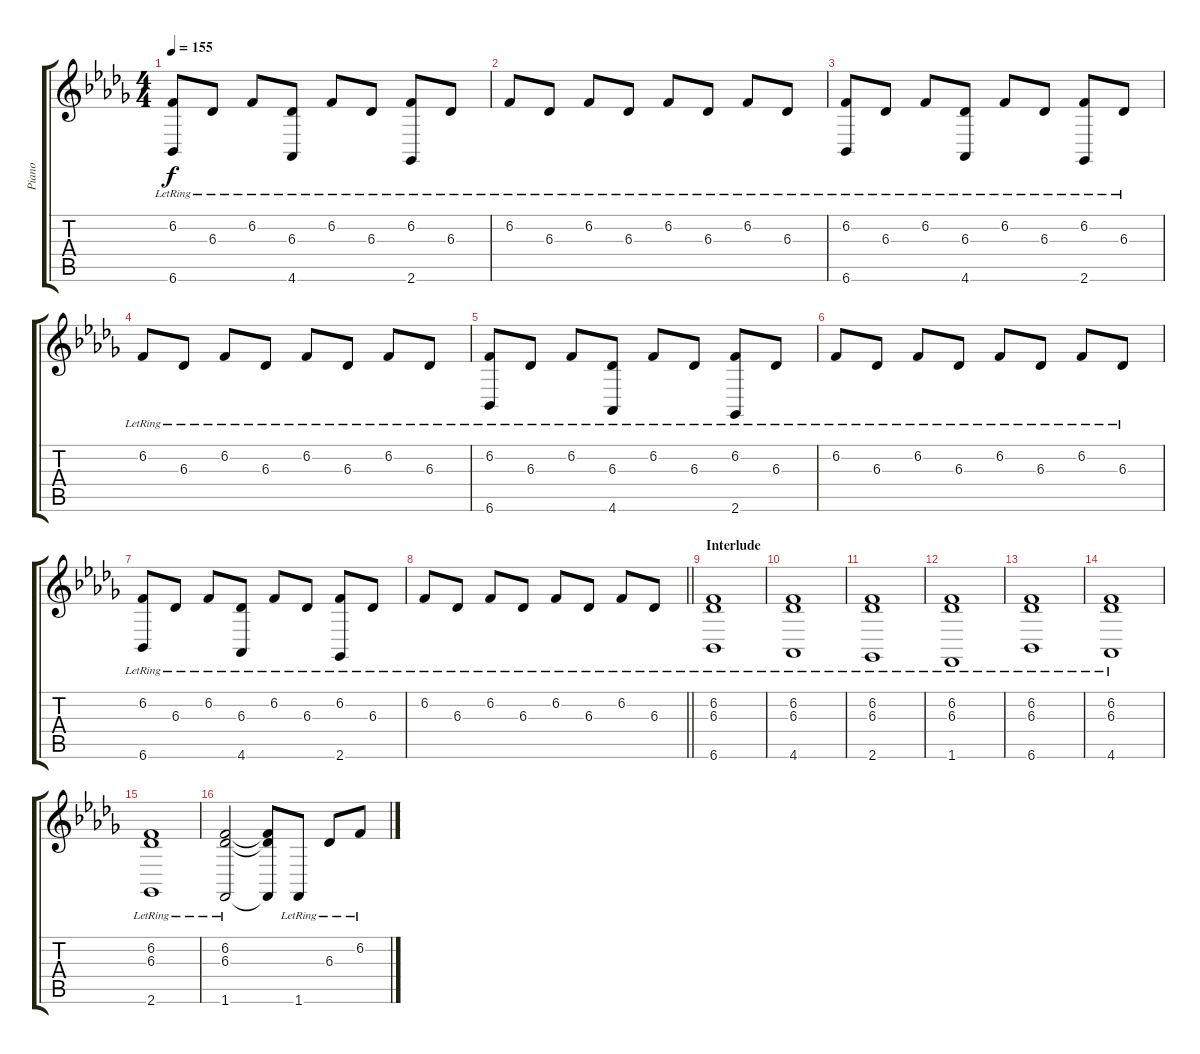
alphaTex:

\track ("Piano" "Piano") {instrument acousticgrandpiano}
\staff {score tabs}
\tuning (E4 B3 G3 D3 A2 E2) {hide}
\ts (4 4)
\tempo 155
\clef g2
\ks db
(6.2{lr} 6.6{lr}).8{dy f} 6.3{lr}.8 6.2{lr}.8 (6.3{lr} 4.6{lr}).8 6.2{lr}.8 6.3{lr}.8 (6.2{lr} 2.6{lr}).8 6.3{lr}.8 |
6.2{lr}.8 6.3{lr}.8 6.2{lr}.8 6.3{lr}.8 6.2{lr}.8 6.3{lr}.8 6.2{lr}.8 6.3{lr}.8 |
(6.2{lr} 6.6{lr}).8 6.3{lr}.8 6.2{lr}.8 (6.3{lr} 4.6{lr}).8 6.2{lr}.8 6.3{lr}.8 (6.2{lr} 2.6{lr}).8 6.3{lr}.8 |
6.2{lr}.8 6.3{lr}.8 6.2{lr}.8 6.3{lr}.8 6.2{lr}.8 6.3{lr}.8 6.2{lr}.8 6.3{lr}.8 |
(6.2{lr} 6.6{lr}).8 6.3{lr}.8 6.2{lr}.8 (6.3{lr} 4.6{lr}).8 6.2{lr}.8 6.3{lr}.8 (6.2{lr} 2.6{lr}).8 6.3{lr}.8 |
6.2{lr}.8 6.3{lr}.8 6.2{lr}.8 6.3{lr}.8 6.2{lr}.8 6.3{lr}.8 6.2{lr}.8 6.3{lr}.8 |
(6.2{lr} 6.6{lr}).8 6.3{lr}.8 6.2{lr}.8 (6.3{lr} 4.6{lr}).8 6.2{lr}.8 6.3{lr}.8 (6.2{lr} 2.6{lr}).8 6.3{lr}.8 |
\barLineRight lightlight
6.2{lr}.8 6.3{lr}.8 6.2{lr}.8 6.3{lr}.8 6.2{lr}.8 6.3{lr}.8 6.2{lr}.8 6.3{lr}.8 |
\section ("" "Interlude")
(6.2{lr} 6.3{lr} 6.6{lr}).1 |
(6.2{lr} 6.3{lr} 4.6{lr}).1 |
(6.2{lr} 6.3{lr} 2.6{lr}).1 |
(6.2{lr} 6.3{lr} 1.6{lr}).1 |
(6.2{lr} 6.3{lr} 6.6{lr}).1 |
(6.2{lr} 6.3{lr} 4.6{lr}).1 |
(6.2{lr} 6.3{lr} 2.6{lr}).1 |
(6.2{lr} 6.3{lr} 1.6{lr}).2 (6.2{t} 6.3{t} 1.6{t}).8 1.6{lr}.8 6.3{lr}.8 6.2{lr}.8
